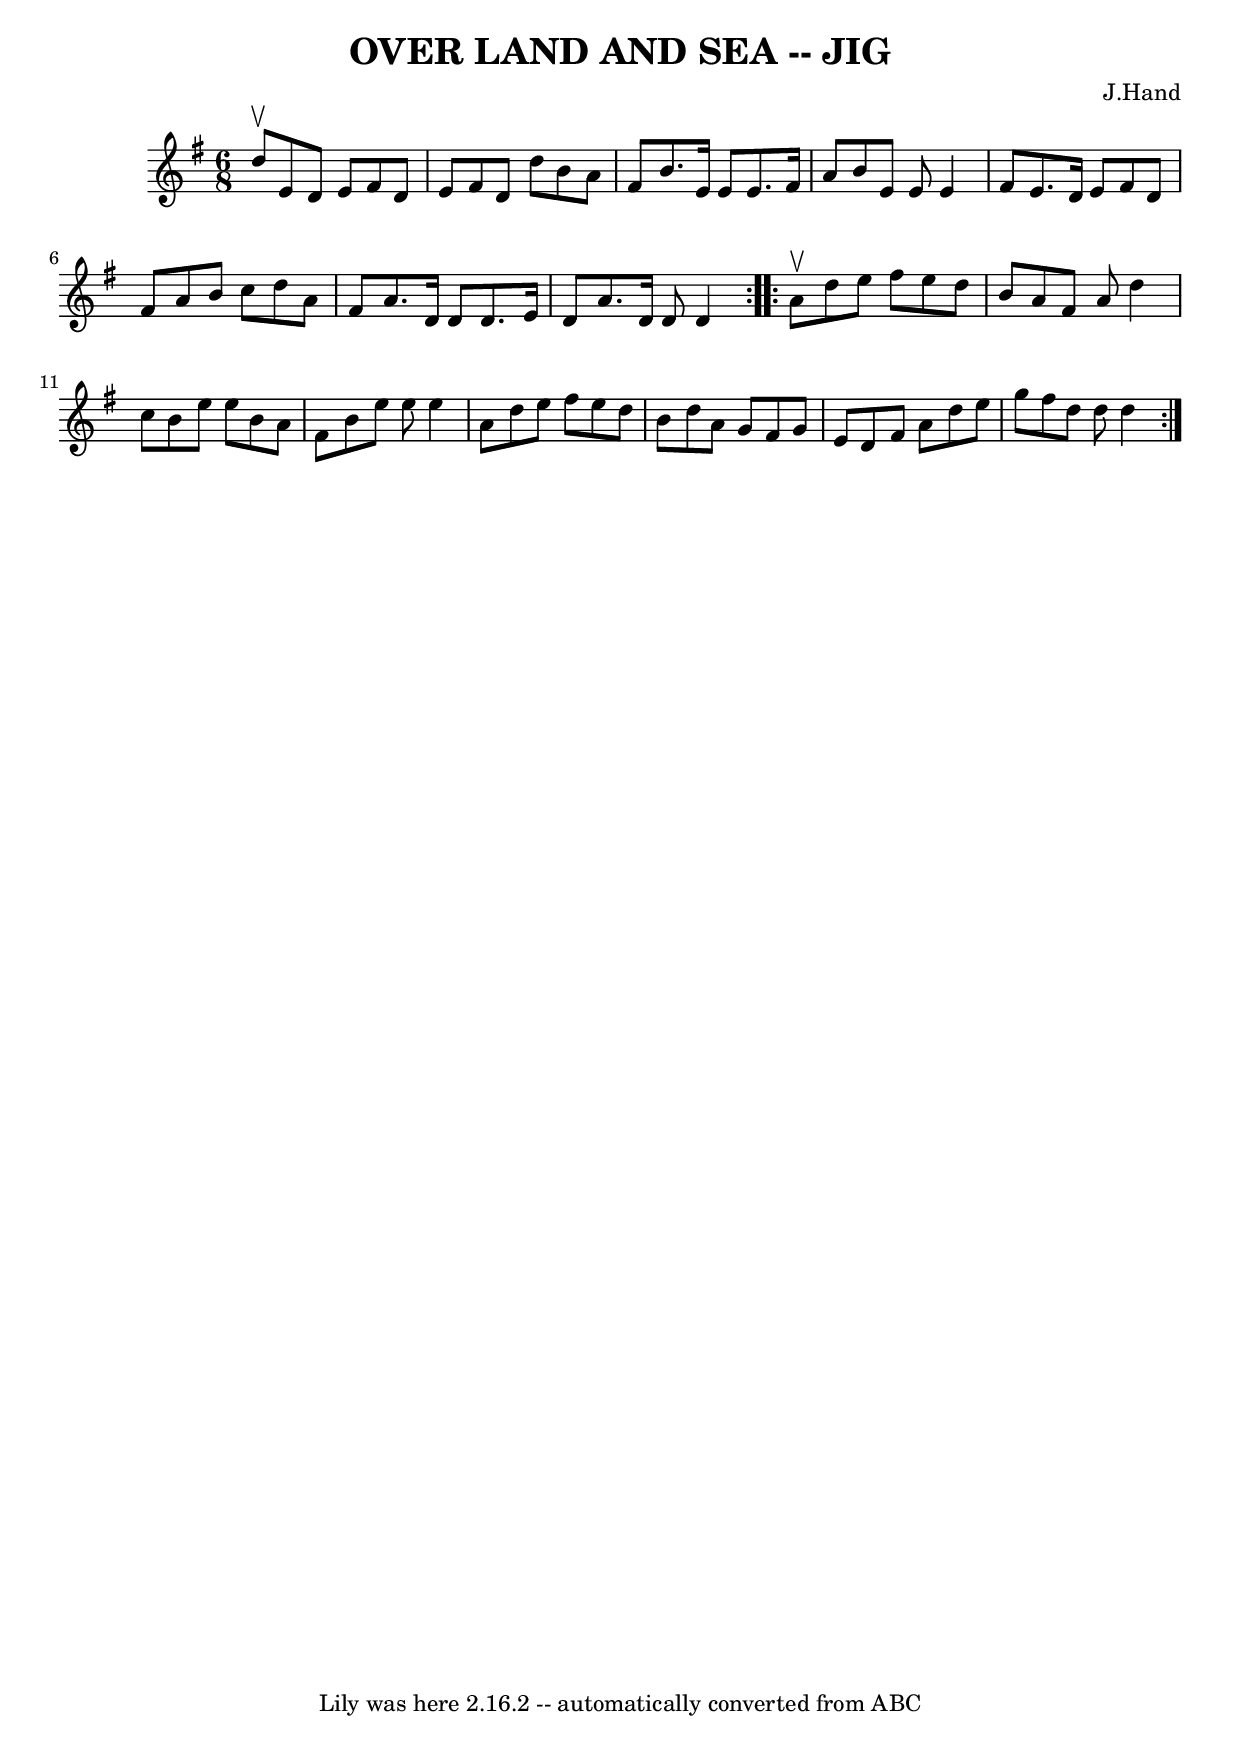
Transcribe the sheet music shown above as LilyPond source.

\version "2.16.2"
\include "Mammoth.ily"
\header {
  %% book = "Ryan's Mammoth Collection of Fiddle Tunes"
  composer = "J.Hand"
  crossRefNumber = "1"
  footnotes = ""
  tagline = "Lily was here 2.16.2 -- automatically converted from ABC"
  title = "OVER LAND AND SEA -- JIG"

}
voicedefault =  {



  \repeat volta 2 {

    \time 6/8 
    \key d \mixolydian
    d''8^\upbow       |
    e'8 d'8 e'8  
    fis'8 d'8 e'8    |
    fis'8 d'8 d''8 b'8 a'8 fis'8 
    |
    b'8. e'16 e'8 e'8. fis'16 a'8    |
    b'8    
    e'8 e'8 e'4 fis'8        |
    e'8. d'16 e'8 fis'8    
    d'8 fis'8    |
    a'8 b'8 c''8 d''8 a'8 fis'8    
    |
    a'8. d'16 d'8 d'8. e'16 d'8    |
    a'8.    
    d'16 d'8 d'4    
  }     
  \repeat volta 2 {
    a'8^\upbow       |
    
    d''8 e''8 fis''8 e''8 d''8 b'8    |
    a'8 fis'8 a'8 
    d''4 c''8    |
    b'8 e''8 e''8 b'8 a'8 fis'8    
    |
    b'8 e''8 e''8 e''4 a'8        |
    d''8 e''8    
    fis''8 e''8 d''8 b'8    |
    d''8 a'8 g'8 fis'8 g'8  
    e'8    |
    d'8 fis'8 a'8 d''8 e''8 g''8    |
    
    fis''8 d''8 d''8 d''4    
  }   

}

\score{
  <<

    \context Staff="default"
    {
      \voicedefault 
      
    }

  >>
  \layout {
    
  }
  \midi {
  }

}
